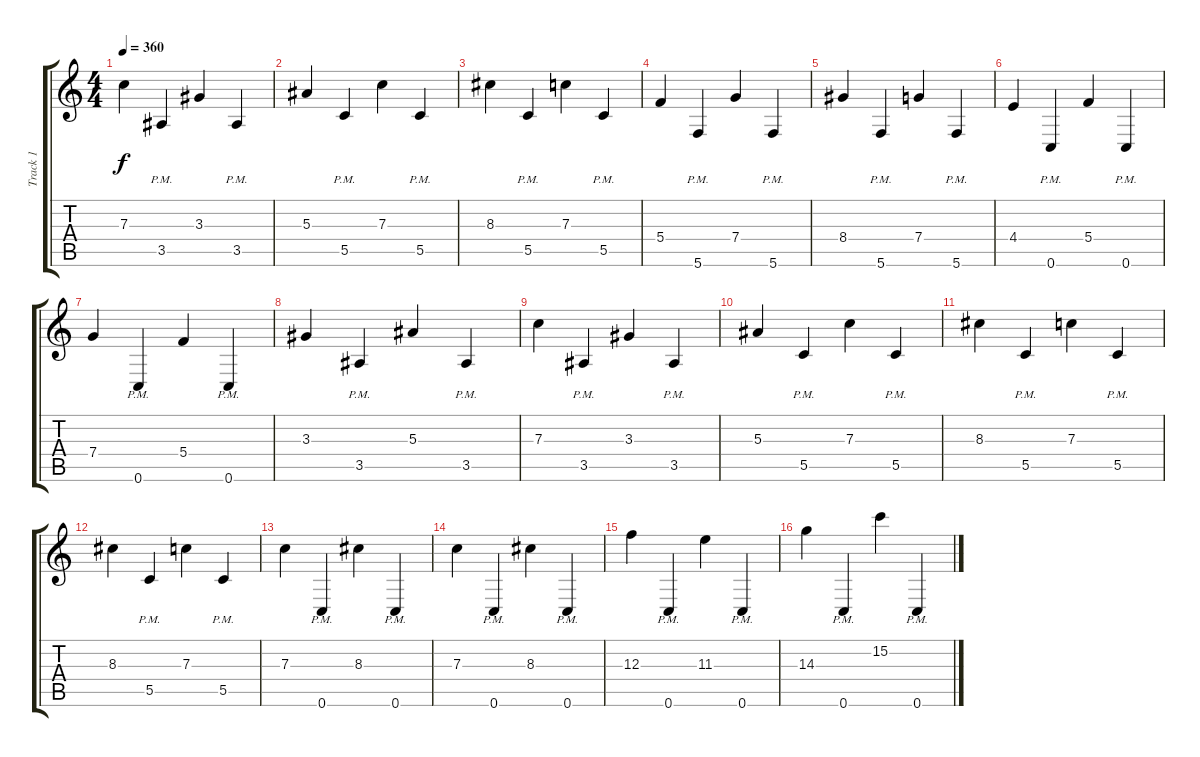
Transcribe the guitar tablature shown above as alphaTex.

\track ("Track 1" "Track 1") {instrument distortionguitar}
\staff {score tabs}
\tuning (D4 A3 F3 C3 G2 C2) {hide}
\ts (4 4)
\tempo 360
\clef g2
\ks c
7.3.4{dy f} 3.5{pm}.4 3.3.4 3.5{pm}.4 |
5.3.4 5.5{pm}.4 7.3.4 5.5{pm}.4 |
8.3.4 5.5{pm}.4 7.3.4 5.5{pm}.4 |
5.4.4 5.6{pm}.4 7.4.4 5.6{pm}.4 |
8.4.4 5.6{pm}.4 7.4.4 5.6{pm}.4 |
4.4.4 0.6{pm}.4 5.4.4 0.6{pm}.4 |
7.4.4 0.6{pm}.4 5.4.4 0.6{pm}.4 |
3.3.4 3.5{pm}.4 5.3.4 3.5{pm}.4 |
7.3.4 3.5{pm}.4 3.3.4 3.5{pm}.4 |
5.3.4 5.5{pm}.4 7.3.4 5.5{pm}.4 |
8.3.4 5.5{pm}.4 7.3.4 5.5{pm}.4 |
8.3.4 5.5{pm}.4 7.3.4 5.5{pm}.4 |
7.3.4 0.6{pm}.4 8.3.4 0.6{pm}.4 |
7.3.4 0.6{pm}.4 8.3.4 0.6{pm}.4 |
12.3.4 0.6{pm}.4 11.3.4 0.6{pm}.4 |
14.3.4 0.6{pm}.4 15.2.4 0.6{pm}.4
